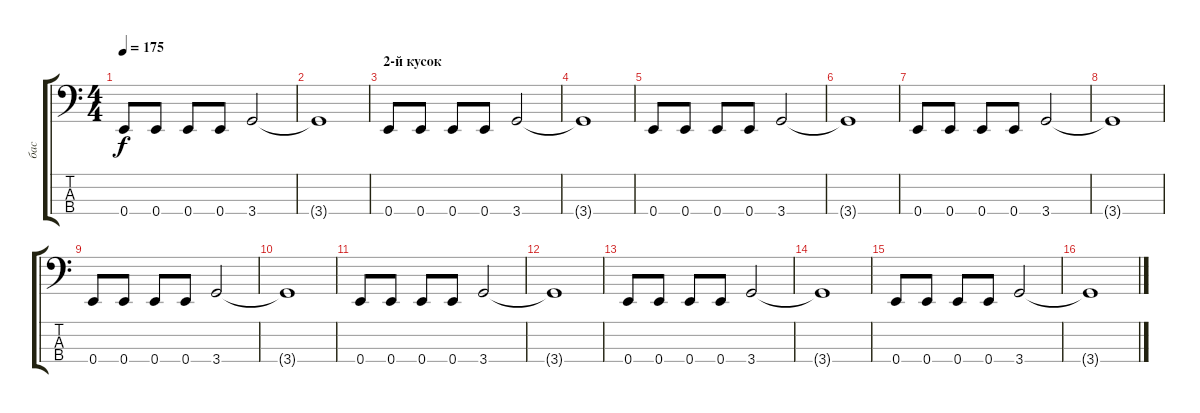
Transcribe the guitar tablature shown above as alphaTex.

\track ("бас" "бас") {instrument electricbasspick}
\staff {score tabs}
\tuning (G2 D2 A1 E1) {hide}
\ts (4 4)
\tempo 175
\clef f4
\ks c
0.4.8{dy f} 0.4.8 0.4.8 0.4.8 3.4.2 |
3.4{t}.1 |
\section ("" "2-й кусок")
0.4.8 0.4.8 0.4.8 0.4.8 3.4.2 |
3.4{t}.1 |
0.4.8 0.4.8 0.4.8 0.4.8 3.4.2 |
3.4{t}.1 |
0.4.8 0.4.8 0.4.8 0.4.8 3.4.2 |
3.4{t}.1 |
0.4.8 0.4.8 0.4.8 0.4.8 3.4.2 |
3.4{t}.1 |
0.4.8 0.4.8 0.4.8 0.4.8 3.4.2 |
3.4{t}.1 |
0.4.8 0.4.8 0.4.8 0.4.8 3.4.2 |
3.4{t}.1 |
0.4.8 0.4.8 0.4.8 0.4.8 3.4.2 |
3.4{t}.1
